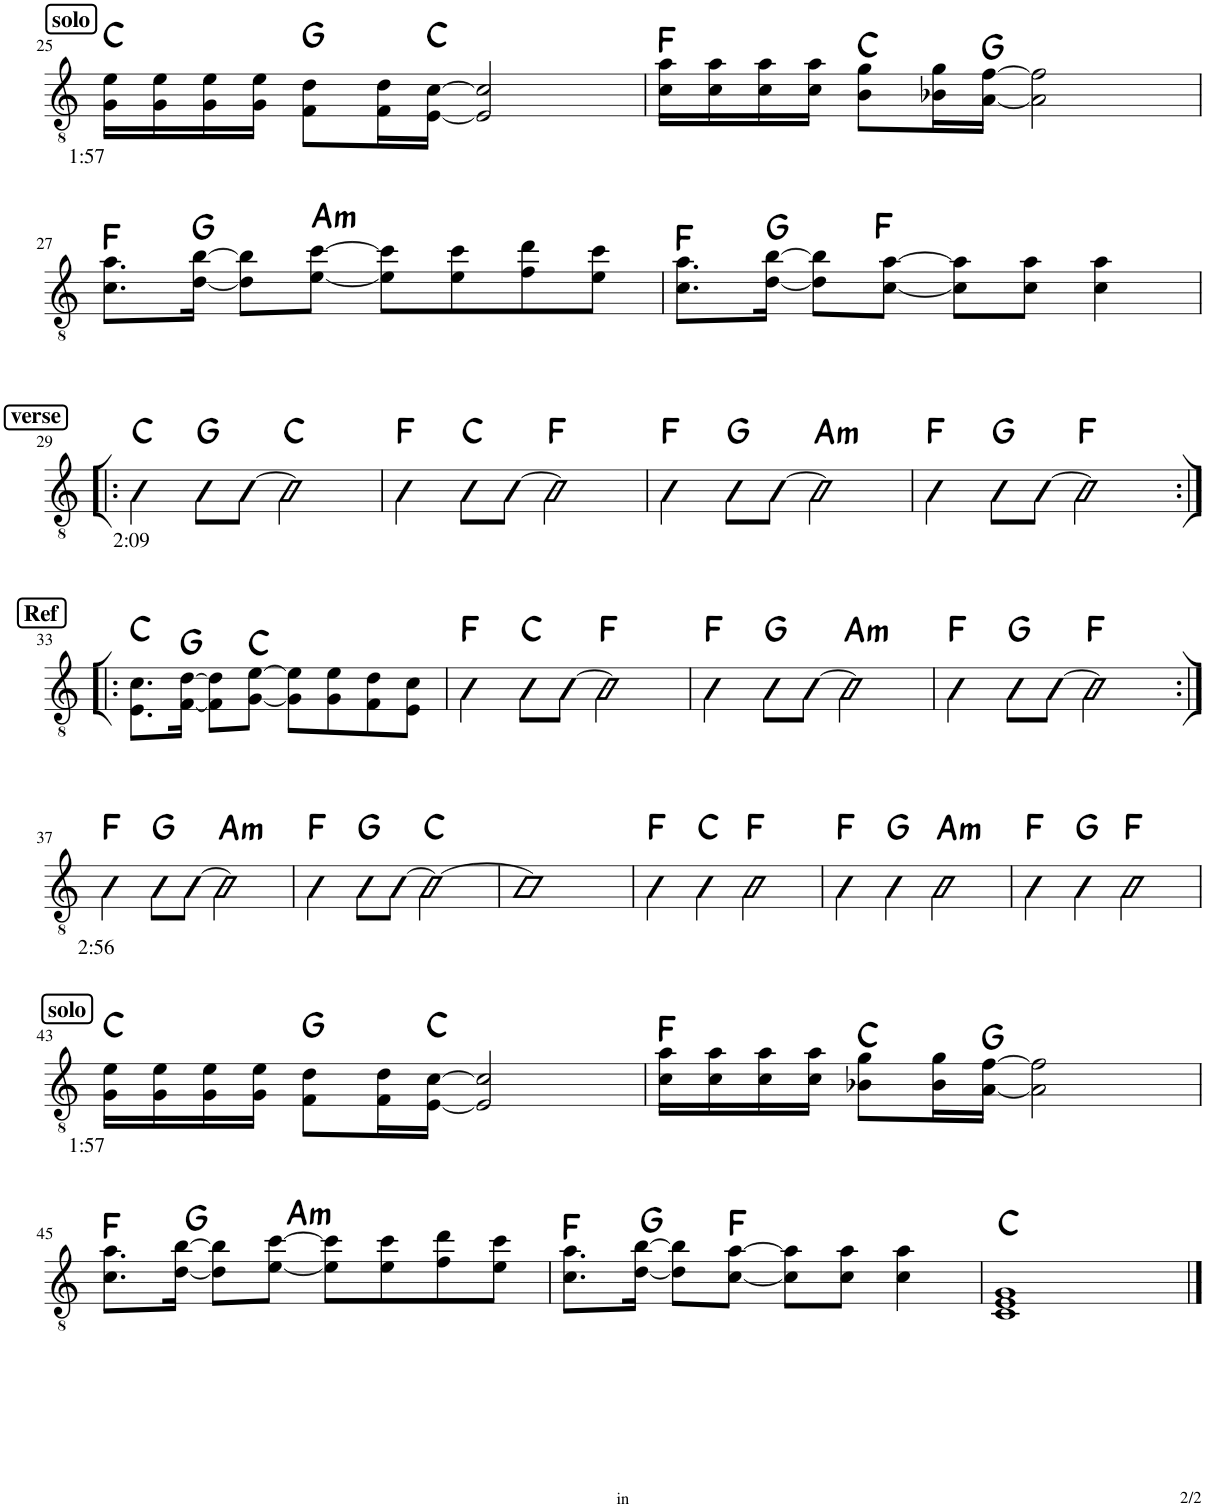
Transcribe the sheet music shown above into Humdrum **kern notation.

**kern	**harte
*part1	*part1
*staff1	*
*I"Classical Guitar	*
*I'Guit.	*
!!LO:PB:g=z
*clefGv2	*
*k[]	*
*M4/4	*
!!LO:REH:place=s1:a:B:cj:fs=11:t=solo
=25	=25
!LO:TX:b:t=1&colon;57	!
16G\ 16e\LL	C:maj
16G\ 16e\	.
16G\ 16e\	.
16G\ 16e\JJ	.
8F\ 8d\L	G:maj
16F\ 16d\L	.
[16E\ [16c\JJ	C:maj
2E/] 2c/]	.
=26	=26
16c\ 16a\LL	F:maj
16c\ 16a\	.
16c\ 16a\	.
16c\ 16a\JJ	.
8B\ 8g\L	C:maj
16B-X\ 16g\L	.
[16A\ [16f\JJ	G:maj
2A\] 2f\]	.
!!LO:LB:g=z
=27	=27
8.c\ 8.a\L	F:maj
[16d\ [16b\Jk	.
8d\] 8b\]L	G:maj
[8e\ [8cc\J	.
!	!LO:H:kt=m
8e\] 8cc\]L	A:min
8e\ 8cc\	.
8f\ 8dd\	.
8e\ 8cc\J	.
=28	=28
8.c\ 8.a\L	F:maj
[16d\ [16b\Jk	.
8d\] 8b\]L	G:maj
[8c\ [8a\J	.
8c\] 8a\]L	F:maj
8c\ 8a\J	.
4c\ 4a\	.
!!LO:LB:g=z
!!LO:REH:place=s1:a:B:cj:fs=11:t=verse
=29!|:	=29!|:
!LO:TX:b:t=2&colon;09	!
4C\	C:maj
8G\L	G:maj
[8c\J	.
2c\]	C:maj
=30	=30
4F\	F:maj
8C\L	C:maj
[8F\J	.
2F\]	F:maj
=31	=31
4F\	F:maj
8G\L	G:maj
[8A\J	.
!	!LO:H:kt=m
2A\]	A:min
=32	=32
4F\	F:maj
8G\L	G:maj
[8F\J	.
2F\]	F:maj
!!LO:LB:g=z
!!LO:REH:place=s1:a:B:cj:fs=11:t=Ref
=33:|!|:	=33:|!|:
8.E\ 8.c\L	C:maj
[16F\ [16d\Jk	.
8F\] 8d\]L	G:maj
[8G\ [8e\J	.
8G\] 8e\]L	C:maj
8G\ 8e\	.
8F\ 8d\	.
8E\ 8c\J	.
=34	=34
4F\	F:maj
8C\L	C:maj
[8F\J	.
2F\]	F:maj
=35	=35
4F\	F:maj
8G\L	G:maj
[8A\J	.
!	!LO:H:kt=m
2A\]	A:min
=36	=36
4F\	F:maj
8G\L	G:maj
[8F\J	.
2F\]	F:maj
!!LO:LB:g=z
=37:|!	=37:|!
!LO:TX:b:t=2&colon;56	!
4F\	F:maj
8G\L	G:maj
[8A\J	.
!	!LO:H:kt=m
2A\]	A:min
=38	=38
4F\	F:maj
8G\L	G:maj
[8B\J	.
2B\_	C:maj
=39	=39
1B]	.
=40	=40
4F\	F:maj
4C\	C:maj
2F\	F:maj
=41	=41
4F\	F:maj
4G\	G:maj
!	!LO:H:kt=m
2A\	A:min
=42	=42
4F\	F:maj
4G\	G:maj
2F\	F:maj
!!LO:LB:g=z
!!LO:REH:place=s1:a:B:cj:fs=11:t=solo
=43	=43
!LO:TX:b:t=1&colon;57	!
16G\ 16e\LL	C:maj
16G\ 16e\	.
16G\ 16e\	.
16G\ 16e\JJ	.
8F\ 8d\L	G:maj
16F\ 16d\L	.
[16E\ [16c\JJ	C:maj
2E/] 2c/]	.
=44	=44
16c\ 16a\LL	F:maj
16c\ 16a\	.
16c\ 16a\	.
16c\ 16a\JJ	.
8B-X\ 8g\L	C:maj
16B-\ 16g\L	.
[16A\ [16f\JJ	G:maj
2A\] 2f\]	.
!!LO:LB:g=z
=45	=45
8.c\ 8.a\L	F:maj
[16d\ [16b\Jk	.
8d\] 8b\]L	G:maj
[8e\ [8cc\J	.
!	!LO:H:kt=m
8e\] 8cc\]L	A:min
8e\ 8cc\	.
8f\ 8dd\	.
8e\ 8cc\J	.
=46	=46
8.c\ 8.a\L	F:maj
[16d\ [16b\Jk	.
8d\] 8b\]L	G:maj
[8c\ [8a\J	.
8c\] 8a\]L	F:maj
8c\ 8a\J	.
4c\ 4a\	.
=47	=47
1C 1E 1G	C:maj
==	==
*-	*-
